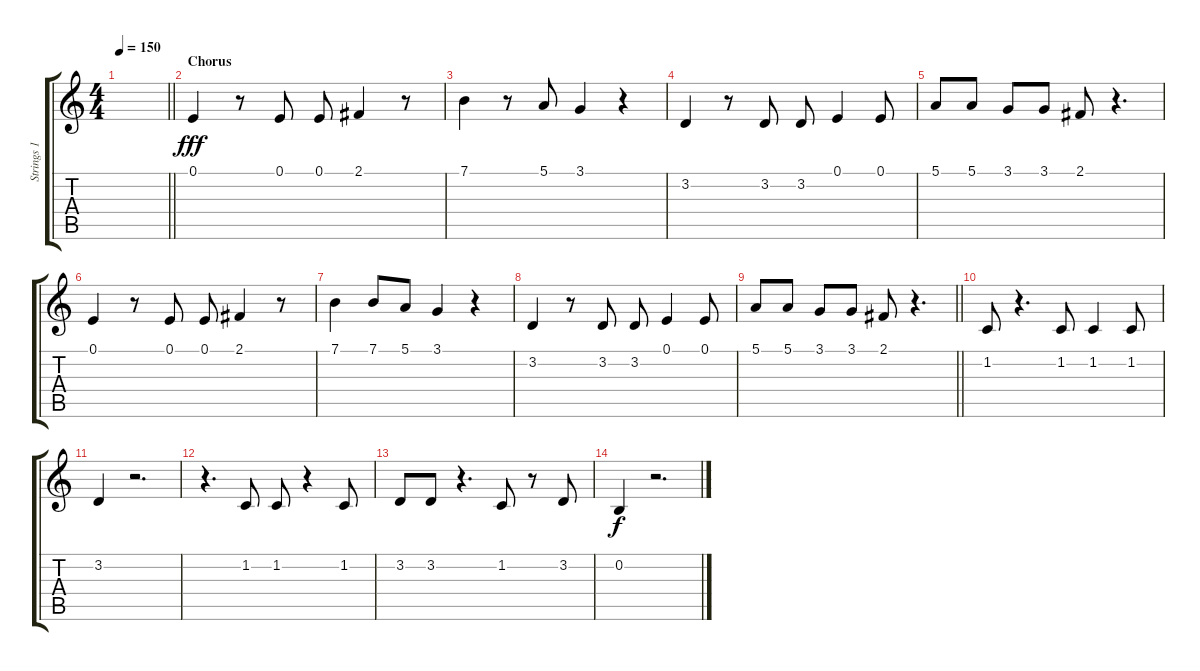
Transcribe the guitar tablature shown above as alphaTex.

\track ("Strings 1 (vocals)" "Strings 1 ") {mute instrument frenchhorn}
\staff {score tabs}
\tuning (E4 B3 G3 D3 A2 E2) {hide}
\ts (4 4)
\tempo 150
\clef g2
\barLineRight lightlight
\ks c
|
\section ("" "Chorus")
0.1.4{dy fff} r.8 0.1.8 0.1.8 2.1.4 r.8 |
7.1.4 r.8 5.1.8 3.1.4 r.4 |
3.2.4 r.8 3.2.8 3.2.8 0.1.4 0.1.8 |
5.1.8 5.1.8 3.1.8 3.1.8 2.1.8 r.4{d} |
0.1.4 r.8 0.1.8 0.1.8 2.1.4 r.8 |
7.1.4 7.1.8 5.1.8 3.1.4 r.4 |
3.2.4 r.8 3.2.8 3.2.8 0.1.4 0.1.8 |
\barLineRight lightlight
5.1.8 5.1.8 3.1.8 3.1.8 2.1.8 r.4{d} |
\section ("" "")
1.2.8 r.4{d} 1.2.8 1.2.4 1.2.8 |
3.2.4 r.2{d} |
r.4{d} 1.2.8 1.2.8 r.4 1.2.8 |
3.2.8 3.2.8 r.4{d} 1.2.8 r.8 3.2.8 |
0.2.4{dy f} r.2{d}
